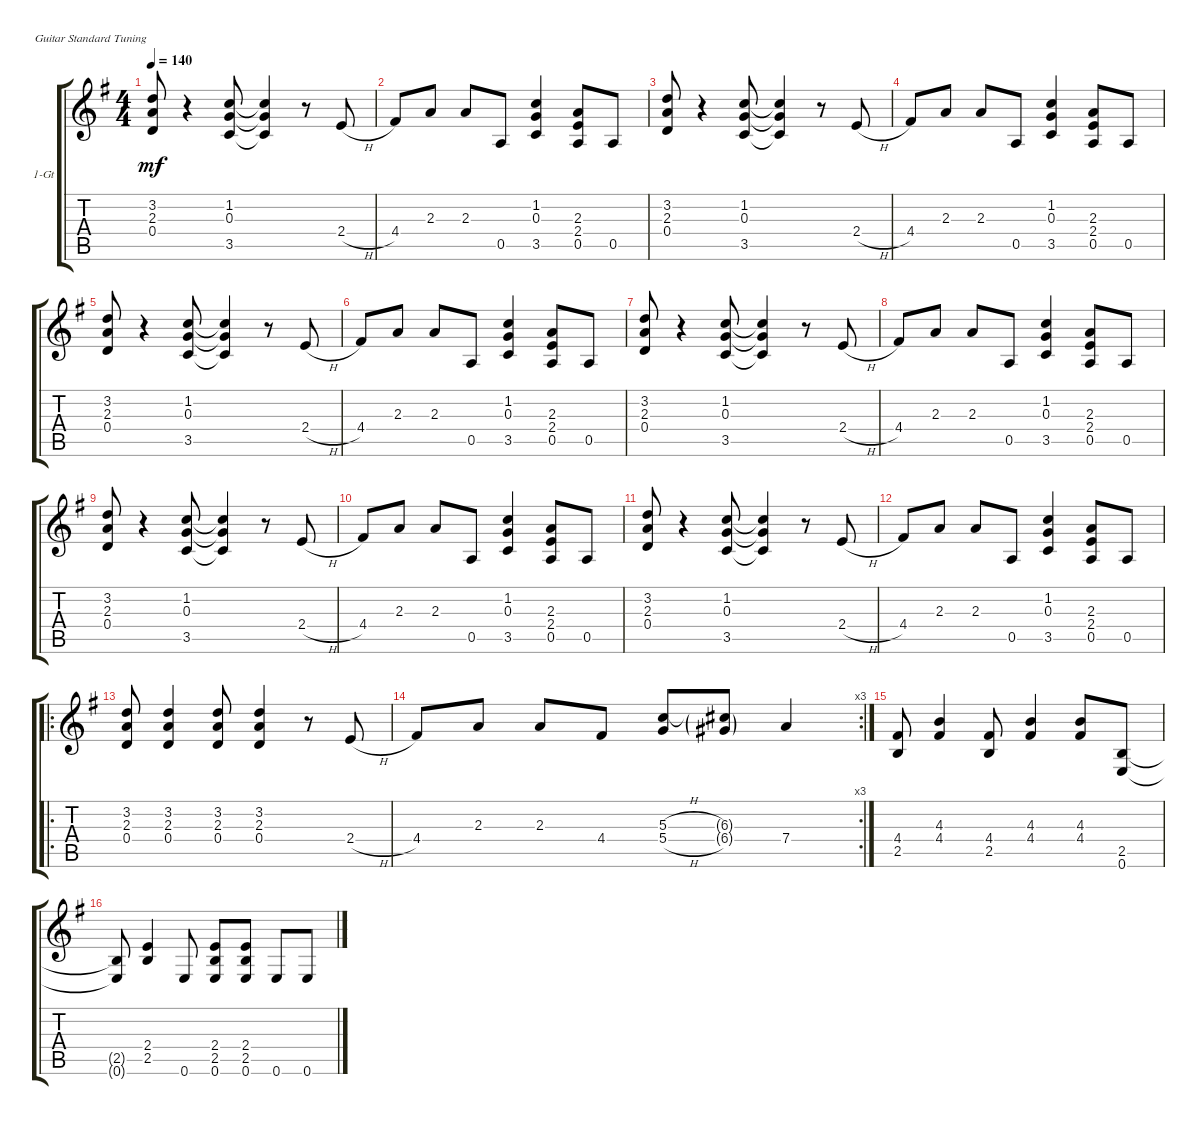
\bracketExtendMode groupsimilarinstruments
\firstSystemTrackNameOrientation horizontal
\otherSystemsTrackNameOrientation horizontal
\track ("1 Guitar" "1-Gt") {instrument overdrivenguitar}
\staff {score tabs}
\tuning (E4 B3 G3 D3 A2 E2)
\ts (4 4)
\tempo 140
\clef g2
\scale
1.05549
\ks g
(2.3 0.4 3.2).8{dy mf} r.4 (0.3 3.5 1.2).8 (0.3{t} 3.5{t} 1.2{t}).4 r.8 2.4{h}.8 |
\scale
0.944515 4.4.8 2.3.8 2.3.8 0.5.8 (0.3 3.5 1.2).4 (0.5 2.4 2.3).8 0.5.8 |
\scale
1.05549 (2.3 0.4 3.2).8 r.4 (0.3 3.5 1.2).8 (0.3{t} 3.5{t} 1.2{t}).4 r.8 2.4{h}.8 |
\scale
0.944515 4.4.8 2.3.8 2.3.8 0.5.8 (0.3 3.5 1.2).4 (0.5 2.4 2.3).8 0.5.8 |
\scale
1.05549 (2.3 0.4 3.2).8 r.4 (0.3 3.5 1.2).8 (0.3{t} 3.5{t} 1.2{t}).4 r.8 2.4{h}.8 |
\scale
0.944515 4.4.8 2.3.8 2.3.8 0.5.8 (0.3 3.5 1.2).4 (0.5 2.4 2.3).8 0.5.8 |
\scale
1.05549 (2.3 0.4 3.2).8 r.4 (0.3 3.5 1.2).8 (0.3{t} 3.5{t} 1.2{t}).4 r.8 2.4{h}.8 |
\scale
0.944515 4.4.8 2.3.8 2.3.8 0.5.8 (0.3 3.5 1.2).4 (0.5 2.4 2.3).8 0.5.8 |
\scale
1.05549 (2.3 0.4 3.2).8 r.4 (0.3 3.5 1.2).8 (0.3{t} 3.5{t} 1.2{t}).4 r.8 2.4{h}.8 |
\scale
0.944515 4.4.8 2.3.8 2.3.8 0.5.8 (0.3 3.5 1.2).4 (0.5 2.4 2.3).8 0.5.8 |
\scale
1.05549 (2.3 0.4 3.2).8 r.4 (0.3 3.5 1.2).8 (0.3{t} 3.5{t} 1.2{t}).4 r.8 2.4{h}.8 |
\scale
0.944515 4.4.8 2.3.8 2.3.8 0.5.8 (0.3 3.5 1.2).4 (0.5 2.4 2.3).8 0.5.8 |
\ro
\scale
1.05549 (2.3 3.2 0.4).8 (2.3 3.2 0.4).4 (2.3 3.2 0.4).8 (2.3 3.2 0.4).4 r.8 2.4{h}.8 |
\rc 3
\scale
0.944515 4.4.8 2.3.8 2.3.8 4.4.8 (5.4{h} 5.3{h}).8 (6.3{g} 6.4{g}).8 7.4.4 |
\scale
1.05549 (4.4 2.5).8 (4.3 4.4).4 (4.4 2.5).8 (4.3 4.4).4 (4.3 4.4).8 (2.5 0.6).8 |
\scale
0.944515 (2.5{t} 0.6{t}).8 (2.4 2.5).4 0.6.8 (2.4 2.5 0.6).8 (2.4 2.5 0.6).8 0.6.8 0.6.8
